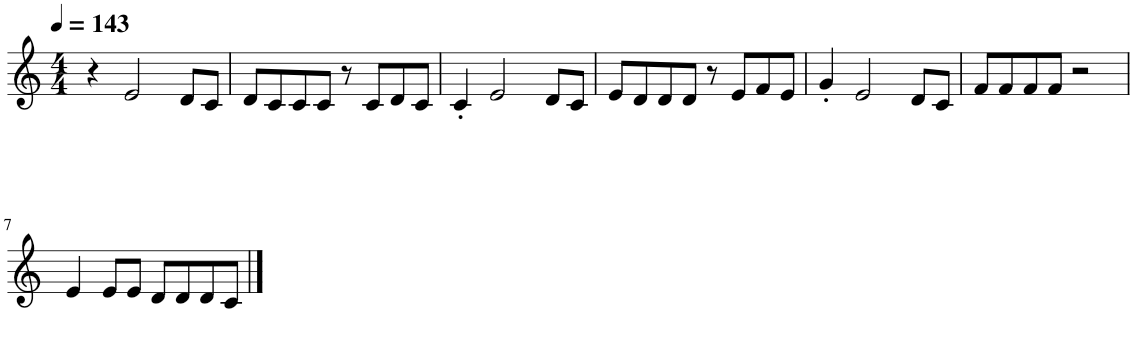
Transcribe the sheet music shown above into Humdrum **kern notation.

**kern
*part1
*staff1
*I"ピアノ, 062p_m
*clefG2
*k[]
*M4/4
*MM143
=1
4r
2e/
8d/L
8c/J
=2
8d/L
8c/
8c/
8c/J
8r
8c/L
8d/
8c/J
=3
4c'/
2e/
8d/L
8c/J
=4
8e/L
8d/
8d/
8d/J
8r
8e/L
8f/
8e/J
=5
4g'/
2e/
8d/L
8c/J
=6
8f/L
8f/
8f/
8f/J
2r
!!LO:LB:g=z
=7
4e/
8e/L
8e/J
8d/L
8d/
8d/
8c/J
==
*-
